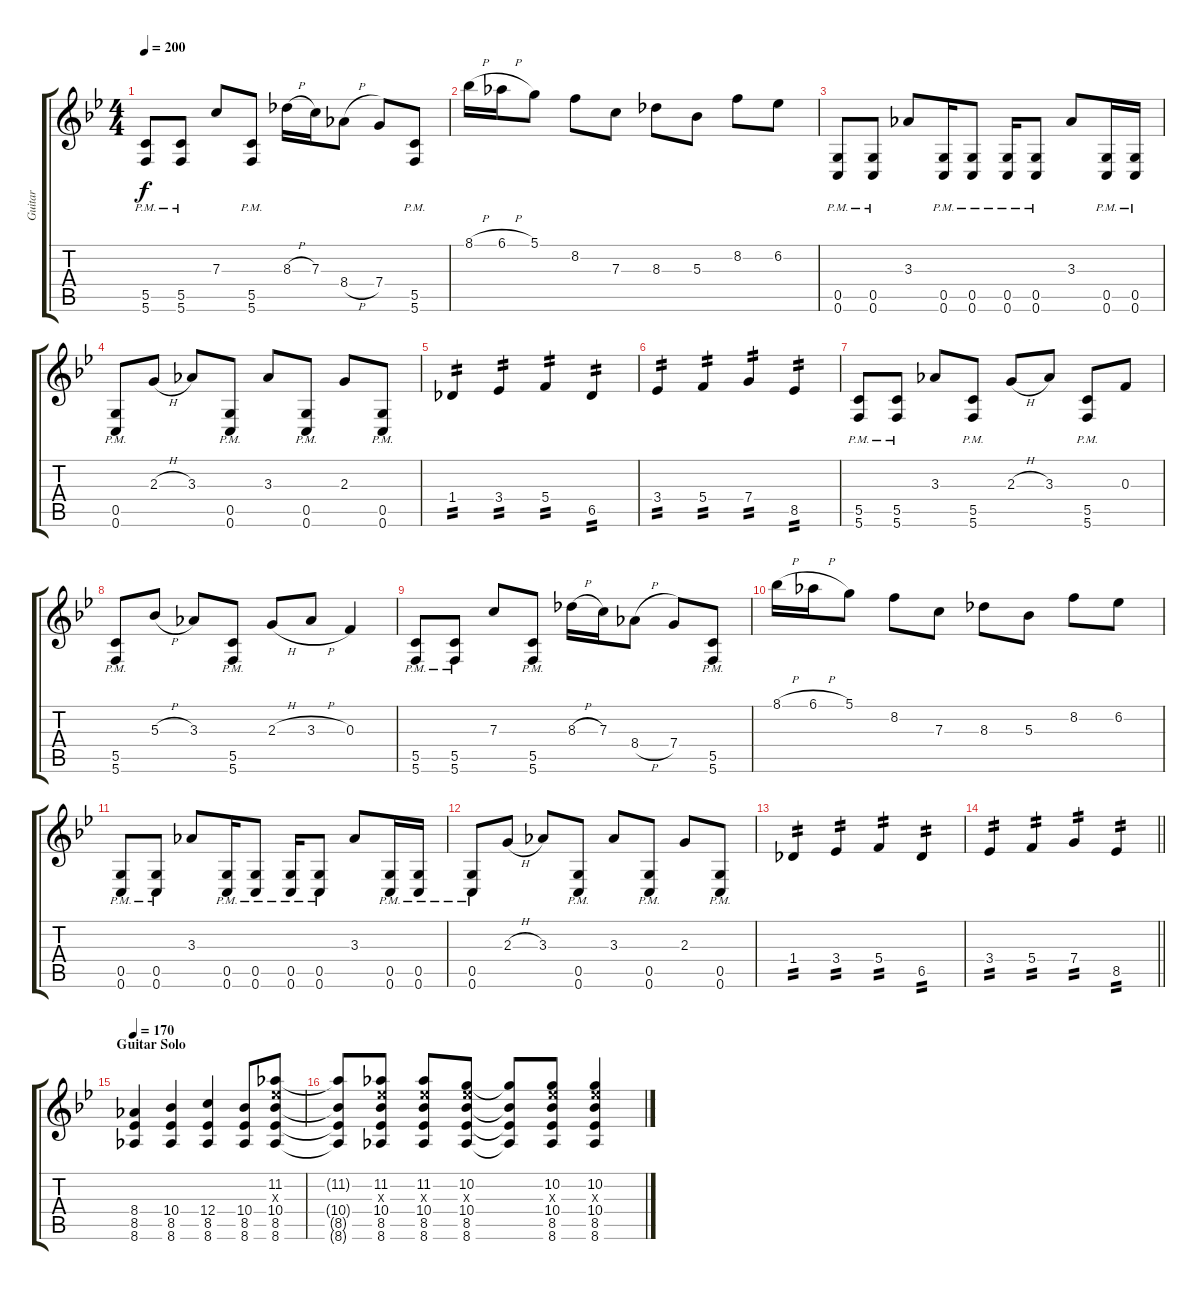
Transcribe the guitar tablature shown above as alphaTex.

\track ("Guitar" "Guitar") {instrument distortionguitar}
\staff {score tabs}
\tuning (D4 A3 F3 C3 G2 C2) {hide}
\ts (4 4)
\tempo 200
\clef g2
\ks bb
(5.5{pm} 5.6{pm}).8{dy f} (5.5{pm} 5.6{pm}).8 7.3.8 (5.5{pm} 5.6{pm}).8 8.3{h}.16 7.3.16 8.4{h}.8 7.4.8 (5.5{pm} 5.6{pm}).8 |
8.1{h}.16 6.1{h}.16 5.1.8 8.2.8 7.3.8 8.3.8 5.3.8 8.2.8 6.2.8 |
(0.5{pm} 0.6{pm}).8 (0.5{pm} 0.6{pm}).8 3.3.8 (0.5{pm} 0.6{pm}).16 (0.5{pm} 0.6{pm}).8 (0.5{pm} 0.6{pm}).16 (0.5{pm} 0.6{pm}).8 3.3.8 (0.5{pm} 0.6{pm}).16 (0.5{pm} 0.6{pm}).16 |
(0.5{pm} 0.6{pm}).8 2.3{h}.8 3.3.8 (0.5{pm} 0.6{pm}).8 3.3.8 (0.5{pm} 0.6{pm}).8 2.3.8 (0.5{pm} 0.6{pm}).8 |
1.4.4{tp 2} 3.4.4{tp 2} 5.4.4{tp 2} 6.5.4{tp 2} |
3.4.4{tp 2} 5.4.4{tp 2} 7.4.4{tp 2} 8.5.4{tp 2} |
(5.5{pm} 5.6{pm}).8 (5.5{pm} 5.6{pm}).8 3.3.8 (5.5{pm} 5.6{pm}).8 2.3{h}.8 3.3.8 (5.5{pm} 5.6{pm}).8 0.3.8 |
(5.5{pm} 5.6{pm}).8 5.3{h}.8 3.3.8 (5.5{pm} 5.6{pm}).8 2.3{h}.8 3.3{h}.8 0.3.4 |
(5.5{pm} 5.6{pm}).8 (5.5{pm} 5.6{pm}).8 7.3.8 (5.5{pm} 5.6{pm}).8 8.3{h}.16 7.3.16 8.4{h}.8 7.4.8 (5.5{pm} 5.6{pm}).8 |
8.1{h}.16 6.1{h}.16 5.1.8 8.2.8 7.3.8 8.3.8 5.3.8 8.2.8 6.2.8 |
(0.5{pm} 0.6{pm}).8 (0.5{pm} 0.6{pm}).8 3.3.8 (0.5{pm} 0.6{pm}).16 (0.5{pm} 0.6{pm}).8 (0.5{pm} 0.6{pm}).16 (0.5{pm} 0.6{pm}).8 3.3.8 (0.5{pm} 0.6{pm}).16 (0.5{pm} 0.6{pm}).16 |
(0.5{pm} 0.6{pm}).8 2.3{h}.8 3.3.8 (0.5{pm} 0.6{pm}).8 3.3.8 (0.5{pm} 0.6{pm}).8 2.3.8 (0.5{pm} 0.6{pm}).8 |
1.4.4{tp 2} 3.4.4{tp 2} 5.4.4{tp 2} 6.5.4{tp 2} |
\barLineRight lightlight
3.4.4{tp 2} 5.4.4{tp 2} 7.4.4{tp 2} 8.5.4{tp 2} |
\section ("" "Guitar Solo")
\tempo 170
(8.4 8.5 8.6).4{volume 11} (10.4 8.5 8.6).4 (12.4 8.5 8.6).4 (10.4 8.5 8.6).8 (11.2 10.3{x} 10.4 8.5 8.6).8 |
(11.2{t} 10.4{t} 8.5{t} 8.6{t}).8 (11.2 10.3{x} 10.4 8.5 8.6).8 (11.2 10.3{x} 10.4 8.5 8.6).8 (10.2 10.3{x} 10.4 8.5 8.6).8 (10.2{t} 10.4{t} 8.5{t} 8.6{t}).8 (10.2 10.3{x} 10.4 8.5 8.6).8 (10.2 10.3{x} 10.4 8.5 8.6).4
